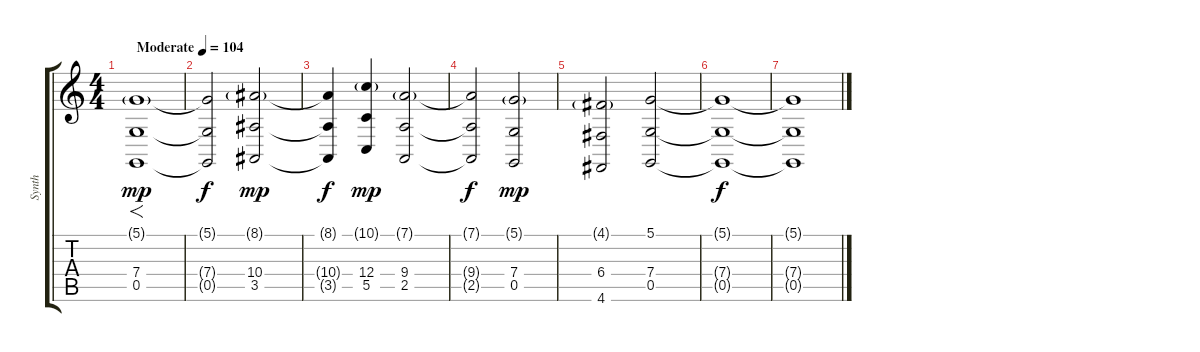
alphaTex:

\track ("Synth" "Synth") {instrument choiraahs}
\staff {score tabs}
\tuning (D4 A3 F3 C3 G2 D2) {hide}
\ts (4 4)
\tempo (104 "Moderate")
\clef g2
\ks c
(5.1{g} 7.4 0.5).1{f dy mp instrument choiraahs} |
(5.1{t} 7.4{t} 0.5{t}).2{dy f} (8.1{g} 10.4 3.5).2{dy mp} |
(8.1{t} 10.4{t} 3.5{t}).4{dy f} (10.1{g} 12.4 5.5).4{dy mp} (7.1{g} 9.4 2.5).2 |
(7.1{t} 9.4{t} 2.5{t}).2{dy f} (5.1{g} 7.4 0.5).2{dy mp} |
(4.1{g} 6.4 4.6).2 (5.1 7.4 0.5).2 |
(5.1{t} 7.4{t} 0.5{t}).1{dy f volume 0} |
(5.1{t} 7.4{t} 0.5{t}).1
